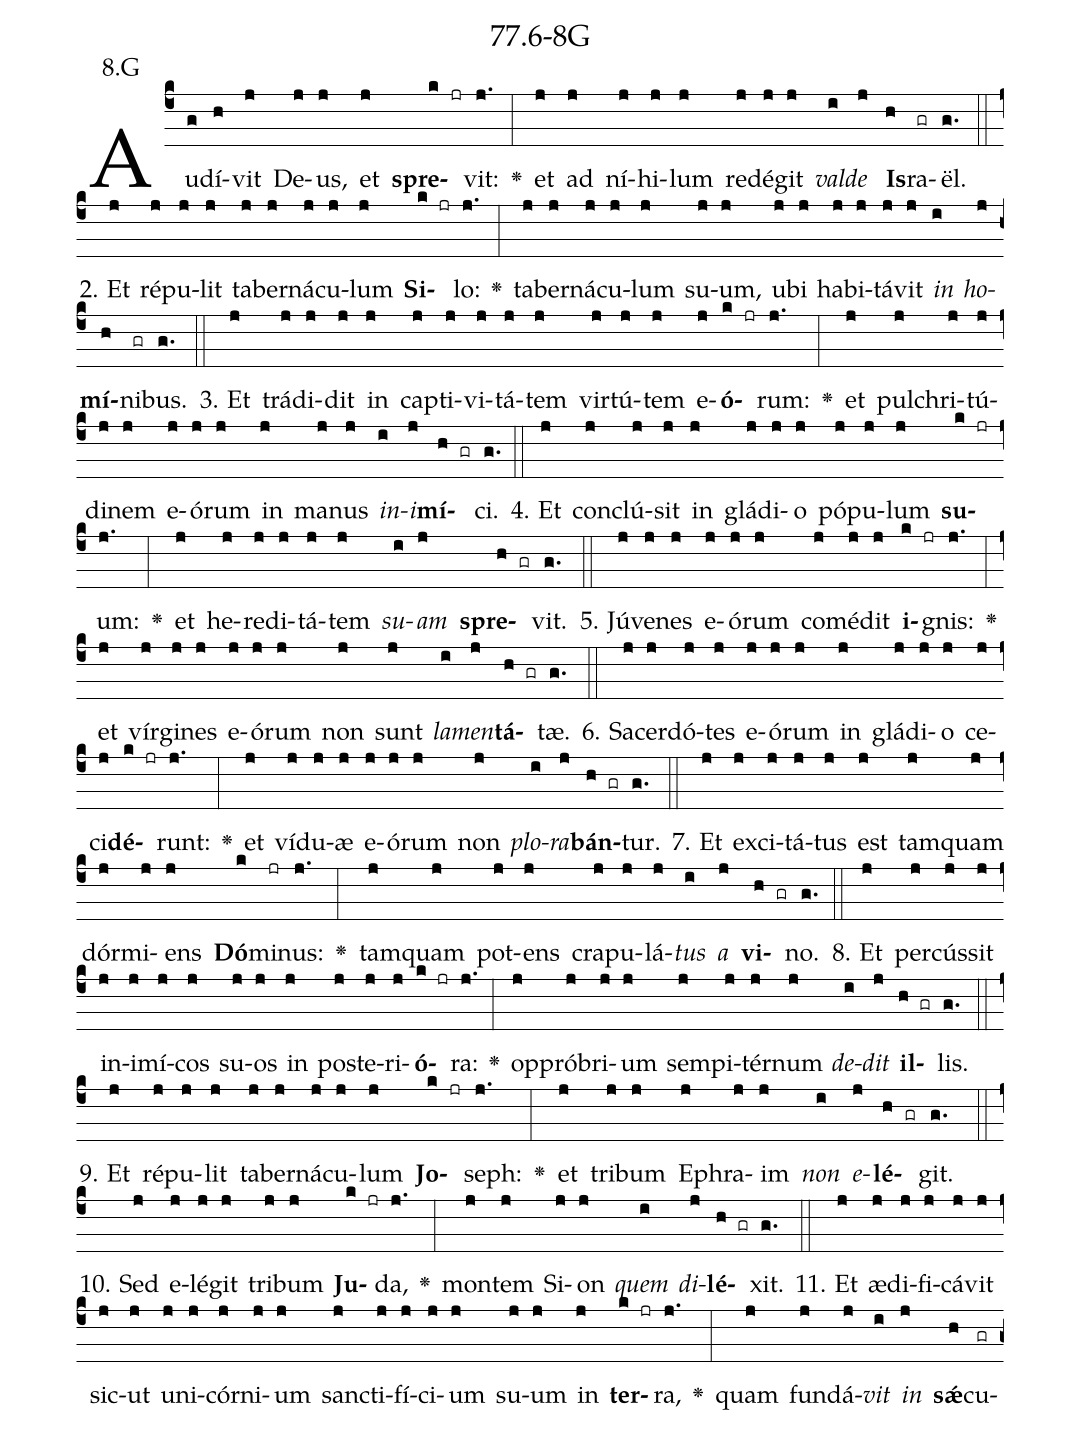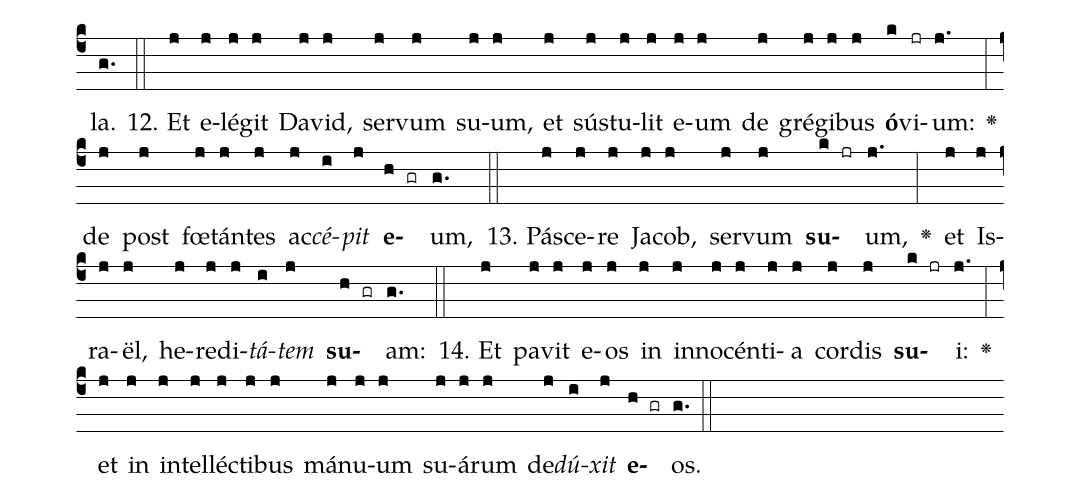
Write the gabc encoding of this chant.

name: 77.6-8G;
annotation: 8.G;
%%
(c4)Au(g)dí(h)vit(j) De(j)us,(j) et(j) <b>spre</b>(k jr)vit:(j.) <v>\greheightstar</v>(:) et(j) ad(j) ní(j)hi(j)lum(j) red(j)é(j)git(j) <i>val</i>(i)<i>de</i>(j) <b>Is</b>(h)ra(gr)ël.(g.) (::)
2. Et(j) ré(j)pu(j)lit(j) ta(j)ber(j)ná(j)cu(j)lum(j) <b>Si</b>(k jr)lo:(j.) <v>\greheightstar</v>(:) ta(j)ber(j)ná(j)cu(j)lum(j) su(j)um,(j) u(j)bi(j) ha(j)bi(j)tá(j)vit(j) <i>in</i>(i) <i>ho</i>(j)<b>mí</b>(h)ni(gr)bus.(g.) (::)
3. Et(j) trá(j)di(j)dit(j) in(j) cap(j)ti(j)vi(j)tá(j)tem(j) vir(j)tú(j)tem(j) e(j)<b>ó</b>(k jr)rum:(j.) <v>\greheightstar</v>(:) et(j) pul(j)chri(j)tú(j)di(j)nem(j) e(j)ó(j)rum(j) in(j) ma(j)nus(j) <i>in</i>(i)<i>i</i>(j)<b>mí</b>(h gr)ci.(g.) (::)
4. Et(j) con(j)clú(j)sit(j) in(j) glá(j)di(j)o(j) pó(j)pu(j)lum(j) <b>su</b>(k jr)um:(j.) <v>\greheightstar</v>(:) et(j) he(j)re(j)di(j)tá(j)tem(j) <i>su</i>(i)<i>am</i>(j) <b>spre</b>(h gr)vit.(g.) (::)
5. Jú(j)ve(j)nes(j) e(j)ó(j)rum(j) com(j)é(j)dit(j) <b>i</b>(k jr)gnis:(j.) <v>\greheightstar</v>(:) et(j) vír(j)gi(j)nes(j) e(j)ó(j)rum(j) non(j) sunt(j) <i>la</i>(i)<i>men</i>(j)<b>tá</b>(h gr)tæ.(g.) (::)
6. Sa(j)cer(j)dó(j)tes(j) e(j)ó(j)rum(j) in(j) glá(j)di(j)o(j) ce(j)ci(j)<b>dé</b>(k jr)runt:(j.) <v>\greheightstar</v>(:) et(j) ví(j)du(j)æ(j) e(j)ó(j)rum(j) non(j) <i>plo</i>(i)<i>ra</i>(j)<b>bán</b>(h gr)tur.(g.) (::)
7. Et(j) ex(j)ci(j)tá(j)tus(j) est(j) tam(j)quam(j) dór(j)mi(j)ens(j) <b>Dó</b>(k)mi(jr)nus:(j.) <v>\greheightstar</v>(:) tam(j)quam(j) pot(j)ens(j) cra(j)pu(j)lá(j)<i>tus</i>(i) <i>a</i>(j) <b>vi</b>(h gr)no.(g.) (::)
8. Et(j) per(j)cús(j)sit(j) in(j)i(j)mí(j)cos(j) su(j)os(j) in(j) post(j)e(j)ri(j)<b>ó</b>(k jr)ra:(j.) <v>\greheightstar</v>(:) op(j)pró(j)bri(j)um(j) sem(j)pi(j)tér(j)num(j) <i>de</i>(i)<i>dit</i>(j) <b>il</b>(h gr)lis.(g.) (::)
9. Et(j) ré(j)pu(j)lit(j) ta(j)ber(j)ná(j)cu(j)lum(j) <b>Jo</b>(k jr)seph:(j.) <v>\greheightstar</v>(:) et(j) tri(j)bum(j) E(j)phra(j)im(j) <i>non</i>(i) <i>e</i>(j)<b>lé</b>(h gr)git.(g.) (::)
10. Sed(j) e(j)lé(j)git(j) tri(j)bum(j) <b>Ju</b>(k jr)da,(j.) <v>\greheightstar</v>(:) mon(j)tem(j) Si(j)on(j) <i>quem</i>(i) <i>di</i>(j)<b>lé</b>(h gr)xit.(g.) (::)
11. Et(j) æ(j)di(j)fi(j)cá(j)vit(j) sic(j)ut(j) u(j)ni(j)cór(j)ni(j)um(j) sanc(j)ti(j)fí(j)ci(j)um(j) su(j)um(j) in(j) <b>ter</b>(k jr)ra,(j.) <v>\greheightstar</v>(:) quam(j) fun(j)dá(j)<i>vit</i>(i) <i>in</i>(j) <b>sǽ</b>(h)cu(gr)la.(g.) (::)
12. Et(j) e(j)lé(j)git(j) Da(j)vid,(j) ser(j)vum(j) su(j)um,(j) et(j) sús(j)tu(j)lit(j) e(j)um(j) de(j) gré(j)gi(j)bus(j) <b>ó</b>(k)vi(jr)um:(j.) <v>\greheightstar</v>(:) de(j) post(j) fœ(j)tán(j)tes(j) ac(j)<i>cé</i>(i)<i>pit</i>(j) <b>e</b>(h gr)um,(g.) (::)
13. Pá(j)sce(j)re(j) Ja(j)cob,(j) ser(j)vum(j) <b>su</b>(k jr)um,(j.) <v>\greheightstar</v>(:) et(j) Is(j)ra(j)ël,(j) he(j)re(j)di(j)<i>tá</i>(i)<i>tem</i>(j) <b>su</b>(h gr)am:(g.) (::)
14. Et(j) pa(j)vit(j) e(j)os(j) in(j) in(j)no(j)cén(j)ti(j)a(j) cor(j)dis(j) <b>su</b>(k jr)i:(j.) <v>\greheightstar</v>(:) et(j) in(j) in(j)tel(j)léc(j)ti(j)bus(j) má(j)nu(j)um(j) su(j)á(j)rum(j) de(j)<i>dú</i>(i)<i>xit</i>(j) <b>e</b>(h gr)os.(g.) (::)
